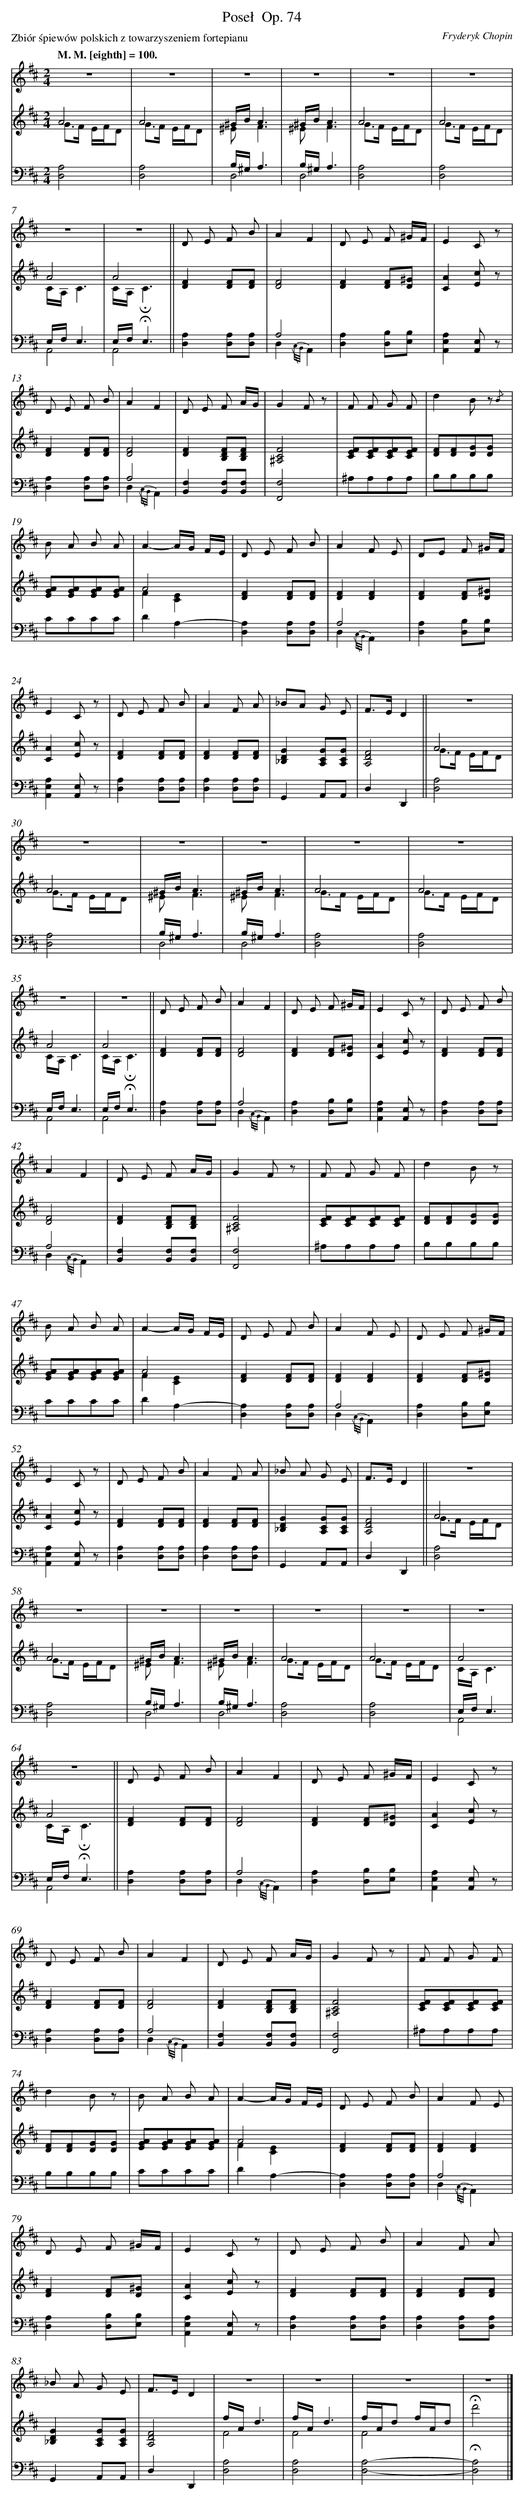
X:1
T: Poseł	 Op. 74
C: Fryderyk Chopin
L: 1/8
M: 2/4
P: Zbiór śpiewów polskich z towarzyszeniem fortepianu
Q: "M. M. [eighth] = 100."
V: 1 clef=treble
V: 2 clef=treble
V: 3 clef=bass
K: D
[V:1] z4 |
[V:2] A4 & G>F E/F/D |
[V:3] [A,4D,4] |
[V:1] z4 |
[V:2] A4 & G>F E/F/D |
[V:3] [A,4D,4] |
[V:1] z4 |
[V:2] ^G/B/A3 & ^EF3 |
[V:3] B,/^G,/A,3 & D,4 |
[V:1] z4 |
[V:2] ^G/B/A3 & ^EF3 |
[V:3] B,/^G,/A,3 & D,4 |
[V:1] z4 |
[V:2] A4 & G>F E/F/D |
[V:3] [A,4D,4] |
[V:1] z4 |
[V:2] A4 & G>F E/F/D |
[V:3] [A,4D,4] |
[V:1] z4 |
[V:2] A4 & C/A,/C3 |
[V:3] E,/F,/E,3 & A,,4 |
[V:1] z4 ||
[V:2] A4 & C/A,/!fermata!C3 ||
[V:3] E,/F,/!fermata!E,3 & A,,4 ||
[V:1] D E F B |
[V:2] [F2D2][FD][FD] |
[V:3] [A,2D,2][A,D,][A,D,] |
[V:1] A2F2 |
[V:2] [F4D4] |
[V:3] A,4 & D,2{/C,/B,,/}A,,2 |
[V:1] D E F ^G/F/ |
[V:2] [F2D2][FD][^GD] |
[V:3] [A,2D,2][B,D,][B,E,] |
[V:1] E2C z |
[V:2] [A2C2][cE] z |
[V:3] [A,2E,2A,,2][E,A,,] z |
[V:1] D E F B |
[V:2] [F2D2][FD][FD] |
[V:3] [A,2D,2][A,D,][A,D,] |
[V:1] A2F2 |
[V:2] [F4D4] |
[V:3] A,4 & D,2{/C,/B,,/}A,,2 |
[V:1] D E F A/G/ |
[V:2] [F2D2][FDB,][FDB,] |
[V:3] [F,2B,,2][F,B,,][F,B,,] |
[V:1] G2F z |
[V:2] [F4C4^A,4] |
[V:3] [F,4F,,4] |
[V:1] F F G F |
[V:2] [FEC][FEC][FEC][FEC] |
[V:3] ^A,A,A,A, |
[V:1] d2B z {/B} |
[V:2] [FD][FD][GD][GD] |
[V:3] B,B,B,B, |
[V:1] B A B A |
[V:2] [AGE][AGE][AGE][AGE] |
[V:3] CCCC |
[V:1] A2-A/G/ F/E/ |
[V:2] A4 & F2[E2C2] |
[V:3] D2A,2- |
[V:1] D E F B |
[V:2] [F2D2][FD][FD] |
[V:3] [A,2D,2][A,D,][A,D,] |
[V:1] A2F E |
[V:2] [F2D2][F2D2] |
[V:3] A,4 & D,2{/C,/B,,/}A,,2 |
[V:1] DE F ^G/F/ |
[V:2] [F2D2][FD][^GD] |
[V:3] [A,2D,2][B,D,][B,E,] |
[V:1] E2C z |
[V:2] [A2C2][cE] z |
[V:3] [A,2E,2A,,2][E,A,,] z |
[V:1] D E F B |
[V:2] [F2D2][FD][FD] |
[V:3] [A,2D,2][A,D,][A,D,] |
[V:1] A2F A |
[V:2] [F2D2][FD][FD] |
[V:3] [A,2D,2][A,D,][A,D,] |
[V:1] _BA G E |
[V:2] [G2D2_B,2][GCA,][GCA,] |
[V:3] G,,2A,,A,, |
[V:1] F>ED2 ||
[V:2] [F4D4A,4] ||
[V:3] D,2D,,2 ||
[V:1] z4 |
[V:2] A4 & G>F E/F/D |
[V:3] [A,4D,4] |
[V:1] z4 |
[V:2] A4 & G>F E/F/D |
[V:3] [A,4D,4] |
[V:1] z4 |
[V:2] ^G/B/A3 & ^EF3 |
[V:3] B,/^G,/A,3 & D,4 |
[V:1] z4 |
[V:2] ^G/B/A3 & ^EF3 |
[V:3] B,/^G,/A,3 & D,4 |
[V:1] z4 |
[V:2] A4 & G>F E/F/D |
[V:3] [A,4D,4] |
[V:1] z4 |
[V:2] A4 & G>F E/F/D |
[V:3] [A,4D,4] |
[V:1] z4 |
[V:2] A4 & C/A,/C3 |
[V:3] E,/F,/E,3 & A,,4 |
[V:1] z4 ||
[V:2] A4 & C/A,/!fermata!C3 ||
[V:3] E,/F,/!fermata!E,3 & A,,4 ||
[V:1] D E F B |
[V:2] [F2D2][FD][FD] |
[V:3] [A,2D,2][A,D,][A,D,] |
[V:1] A2F2 |
[V:2] [F4D4] |
[V:3] A,4 & D,2{/C,/B,,/}A,,2 |
[V:1] D E F ^G/F/ |
[V:2] [F2D2][FD][^GD] |
[V:3] [A,2D,2][B,D,][B,E,] |
[V:1] E2C z |
[V:2] [A2C2][cE] z |
[V:3] [A,2E,2A,,2][E,A,,] z |
[V:1] D E F B |
[V:2] [F2D2][FD][FD] |
[V:3] [A,2D,2][A,D,][A,D,] |
[V:1] A2F2 |
[V:2] [F4D4] |
[V:3] A,4 & D,2{/C,/B,,/}A,,2 |
[V:1] D E F A/G/ |
[V:2] [F2D2][FDB,][FDB,] |
[V:3] [F,2B,,2][F,B,,][F,B,,] |
[V:1] G2F z |
[V:2] [F4C4^A,4] |
[V:3] [F,4F,,4] |
[V:1] F F G F |
[V:2] [FEC][FEC][FEC][FEC] |
[V:3] ^A,A,A,A, |
[V:1] d2B z |
[V:2] [FD][FD][GD][GD] |
[V:3] B,B,B,B, |
[V:1] B A B A |
[V:2] [AGE][AGE][AGE][AGE] |
[V:3] CCCC |
[V:1] A2-A/G/ F/E/ |
[V:2] A4 & F2[E2C2] |
[V:3] D2A,2- |
[V:1] D E F B |
[V:2] [F2D2][FD][FD] |
[V:3] [A,2D,2][A,D,][A,D,] |
[V:1] A2F E |
[V:2] [F2D2][F2D2] |
[V:3] A,4 & D,2{/C,/B,,/}A,,2 |
[V:1] D E F ^G/F/ |
[V:2] [F2D2][FD][^GD] |
[V:3] [A,2D,2][B,D,][B,E,] |
[V:1] E2C z |
[V:2] [A2C2][cE] z |
[V:3] [A,2E,2A,,2][E,A,,] z |
[V:1] D E F B |
[V:2] [F2D2][FD][FD] |
[V:3] [A,2D,2][A,D,][A,D,] |
[V:1] A2F A |
[V:2] [F2D2][FD][FD] |
[V:3] [A,2D,2][A,D,][A,D,] |
[V:1] _B A G E |
[V:2] [G2D2_B,2][GCA,][GCA,] |
[V:3] G,,2A,,A,, |
[V:1] F>ED2 ||
[V:2] [F4D4A,4] ||
[V:3] D,2D,,2 ||
[V:1] z4 |
[V:2] A4 & G>F E/F/D |
[V:3] [A,4D,4] |
[V:1] z4 |
[V:2] A4 & G>F E/F/D |
[V:3] [A,4D,4] |
[V:1] z4 |
[V:2] ^G/B/A3 & ^EF3 |
[V:3] B,/^G,/A,3 & D,4 |
[V:1] z4 |
[V:2] ^G/B/A3 & ^EF3 |
[V:3] B,/^G,/A,3 & D,4 |
[V:1] z4 |
[V:2] A4 & G>F E/F/D |
[V:3] [A,4D,4] |
[V:1] z4 |
[V:2] A4 & G>F E/F/D |
[V:3] [A,4D,4] |
[V:1] z4 |
[V:2] A4 & C/A,/C3 |
[V:3] E,/F,/E,3 & A,,4 |
[V:1] z4 ||
[V:2] A4 & C/A,/!fermata!C3 ||
[V:3] E,/F,/!fermata!E,3 & A,,4 ||
[V:1] D E F B |
[V:2] [F2D2][FD][FD] |
[V:3] [A,2D,2][A,D,][A,D,] |
[V:1] A2F2 |
[V:2] [F4D4] |
[V:3] A,4 & D,2{/C,/B,,/}A,,2 |
[V:1] D E F ^G/F/ |
[V:2] [F2D2][FD][^GD] |
[V:3] [A,2D,2][B,D,][B,E,] |
[V:1] E2C z |
[V:2] [A2C2][cE] z |
[V:3] [A,2E,2A,,2][E,A,,] z |
[V:1] D E F B |
[V:2] [F2D2][FD][FD] |
[V:3] [A,2D,2][A,D,][A,D,] |
[V:1] A2F2 |
[V:2] [F4D4] |
[V:3] A,4 & D,2{/C,/B,,/}A,,2 |
[V:1] D E F A/G/ |
[V:2] [F2D2][FDB,][FDB,] |
[V:3] [F,2B,,2][F,B,,][F,B,,] |
[V:1] G2F z |
[V:2] [F4C4^A,4] |
[V:3] [F,4F,,4] |
[V:1] F F G F |
[V:2] [FEC][FEC][FEC][FEC] |
[V:3] ^A,A,A,A, |
[V:1] d2B z |
[V:2] [FD][FD][GD][GD] |
[V:3] B,B,B,B, |
[V:1] B A B A |
[V:2] [AGE][AGE][AGE][AGE] |
[V:3] CCCC |
[V:1] A2-A/G/ F/E/ |
[V:2] A4 & F2[E2C2] |
[V:3] D2A,2- |
[V:1] D E F B |
[V:2] [F2D2][FD][FD] |
[V:3] [A,2D,2][A,D,][A,D,] |
[V:1] A2F E |
[V:2] [F2D2][F2D2] |
[V:3] A,4 & D,2{/C,/B,,/}A,,2 |
[V:1] D E F ^G/F/ |
[V:2] [F2D2][FD][^GD] |
[V:3] [A,2D,2][B,D,][B,E,] |
[V:1] E2C z |
[V:2] [A2C2][cE] z |
[V:3] [A,2E,2A,,2][E,A,,] z |
[V:1] D E F B |
[V:2] [F2D2][FD][FD] |
[V:3] [A,2D,2][A,D,][A,D,] |
[V:1] A2F A |
[V:2] [F2D2][FD][FD] |
[V:3] [A,2D,2][A,D,][A,D,] |
[V:1] _B A G E |
[V:2] [G2D2_B,2][GCA,][GCA,] |
[V:3] G,,2A,,A,, |
[V:1] F>ED2 |
[V:2] [F4D4A,4] |
[V:3] D,2D,,2 |
[V:1] z4 |
[V:2] f/A/d3 & F4 |
[V:3] [A,4D,4] |
[V:1] z4 |
[V:2] f/A/d3 & F4 |
[V:3] [A,4D,4] |
[V:1] z4 |
[V:2] f/A/d f/A/d & F4 |
[V:3] [A,4D,4]- |
[V:1] z4 |]
[V:2] !fermata!d'4 |]
[V:3] !fermata![A,4D,4] |]
